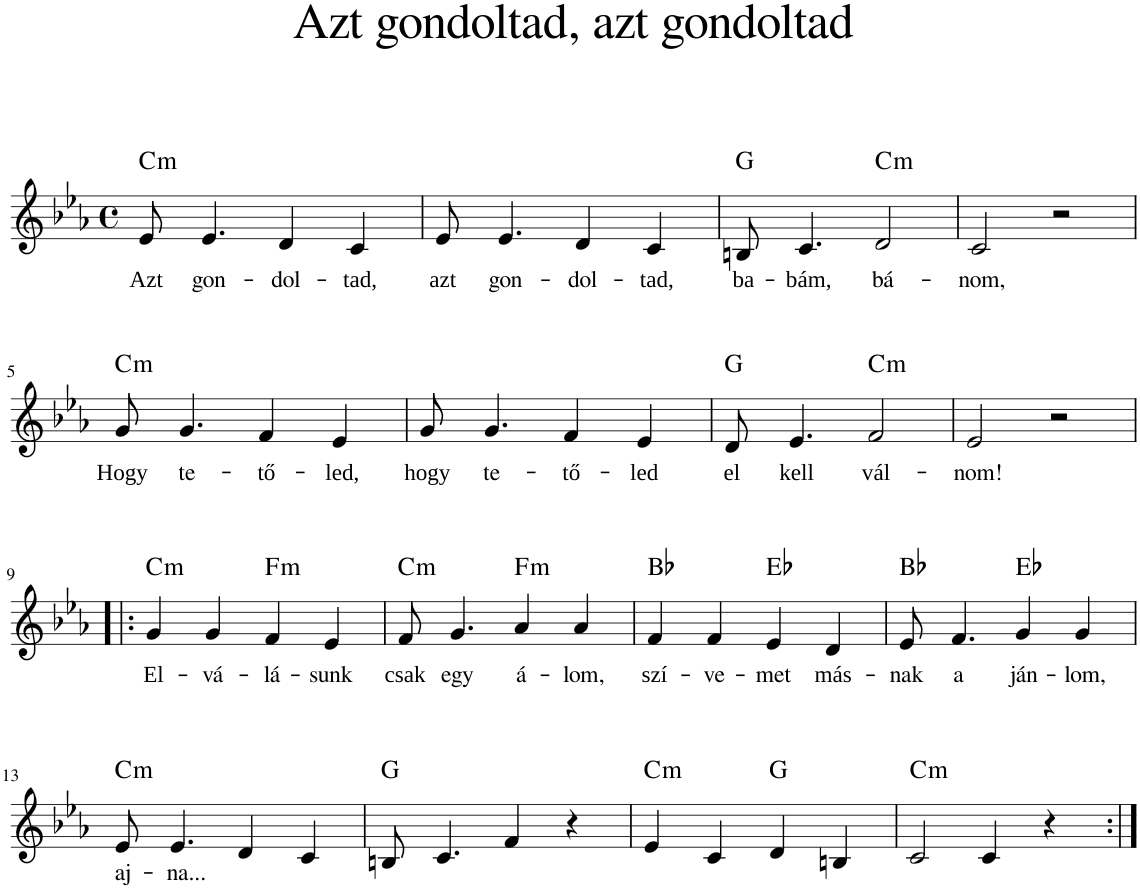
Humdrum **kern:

**kern	**text	**harte
*part1	*part1	*part1
*staff1	*staff1	*
*I"Piano	*	*
*I'Pno	*	*
*clefG2	*	*
*k[b-e-a-]	*	*
*M4/4	*	*
*met(c)	*	*
=1	=1	=1
!	!LO:LY:b	!LO:H:kt=m
8e-/	Azt	C:min
!	!LO:LY:b	!
4.e-/	gon-	.
!	!LO:LY:b	!
4d/	-dol-	.
!	!LO:LY:b	!
4c/	-tad,	.
=2	=2	=2
!	!LO:LY:b	!
8e-/	azt	.
!	!LO:LY:b	!
4.e-/	gon-	.
!	!LO:LY:b	!
4d/	-dol-	.
!	!LO:LY:b	!
4c/	-tad,	.
=3	=3	=3
!	!LO:LY:b	!
8Bn/	ba-	G:maj
!	!LO:LY:b	!
4.c/	-bám,	.
!	!LO:LY:b	!LO:H:kt=m
2d/	bá-	C:min
=4	=4	=4
!	!LO:LY:b	!
2c/	-nom,	.
2r	.	.
!!LO:LB:g=z
=5	=5	=5
!	!LO:LY:b	!LO:H:kt=m
8g/	Hogy	C:min
!	!LO:LY:b	!
4.g/	te-	.
!	!LO:LY:b	!
4f/	-tő-	.
!	!LO:LY:b	!
4e-/	-led,	.
=6	=6	=6
!	!LO:LY:b	!
8g/	hogy	.
!	!LO:LY:b	!
4.g/	te-	.
!	!LO:LY:b	!
4f/	-tő-	.
!	!LO:LY:b	!
4e-/	-led	.
=7	=7	=7
!	!LO:LY:b	!
8d/	el	G:maj
!	!LO:LY:b	!
4.e-/	kell	.
!	!LO:LY:b	!LO:H:kt=m
2f/	-vál-	C:min
=8	=8	=8
!	!LO:LY:b	!
2e-/	-nom!	.
2r	.	.
!!LO:LB:g=z
=9!|:	=9!|:	=9!|:
!	!LO:LY:b	!LO:H:kt=m
4g/	El-	C:min
!	!LO:LY:b	!
4g/	-vá-	.
!	!LO:LY:b	!LO:H:kt=m
4f/	-lá-	F:min
!	!LO:LY:b	!
4e-/	-sunk	.
=10	=10	=10
!	!LO:LY:b	!LO:H:kt=m
8f/	csak	C:min
!	!LO:LY:b	!
4.g/	egy	.
!	!LO:LY:b	!LO:H:kt=m
4a-/	á-	F:min
!	!LO:LY:b	!
4a-/	-lom,	.
=11	=11	=11
!	!LO:LY:b	!
4f/	szí-	Bb:maj
!	!LO:LY:b	!
4f/	-ve-	.
!	!LO:LY:b	!
4e-/	-met	Eb:maj
!	!LO:LY:b	!
4d/	más-	.
=12	=12	=12
!	!LO:LY:b	!
8e-/	-nak	Bb:maj
!	!LO:LY:b	!
4.f/	a	.
!	!LO:LY:b	!
4g/	ján-	Eb:maj
!	!LO:LY:b	!
4g/	-lom,	.
!!LO:LB:g=z
=13	=13	=13
!	!LO:LY:b	!LO:H:kt=m
8e-/	aj-	C:min
!	!LO:LY:b	!
4.e-/	-na...	.
4d/	.	.
4c/	.	.
=14	=14	=14
8Bn/	.	G:maj
4.c/	.	.
4f/	.	.
4r	.	.
=15	=15	=15
!	!	!LO:H:kt=m
4e-/	.	C:min
4c/	.	.
4d/	.	G:maj
4Bn/	.	.
=16	=16	=16
!	!	!LO:H:kt=m
2c/	.	C:min
4c/	.	.
4r	.	.
=:|!	=:|!	=:|!
*-	*-	*-
